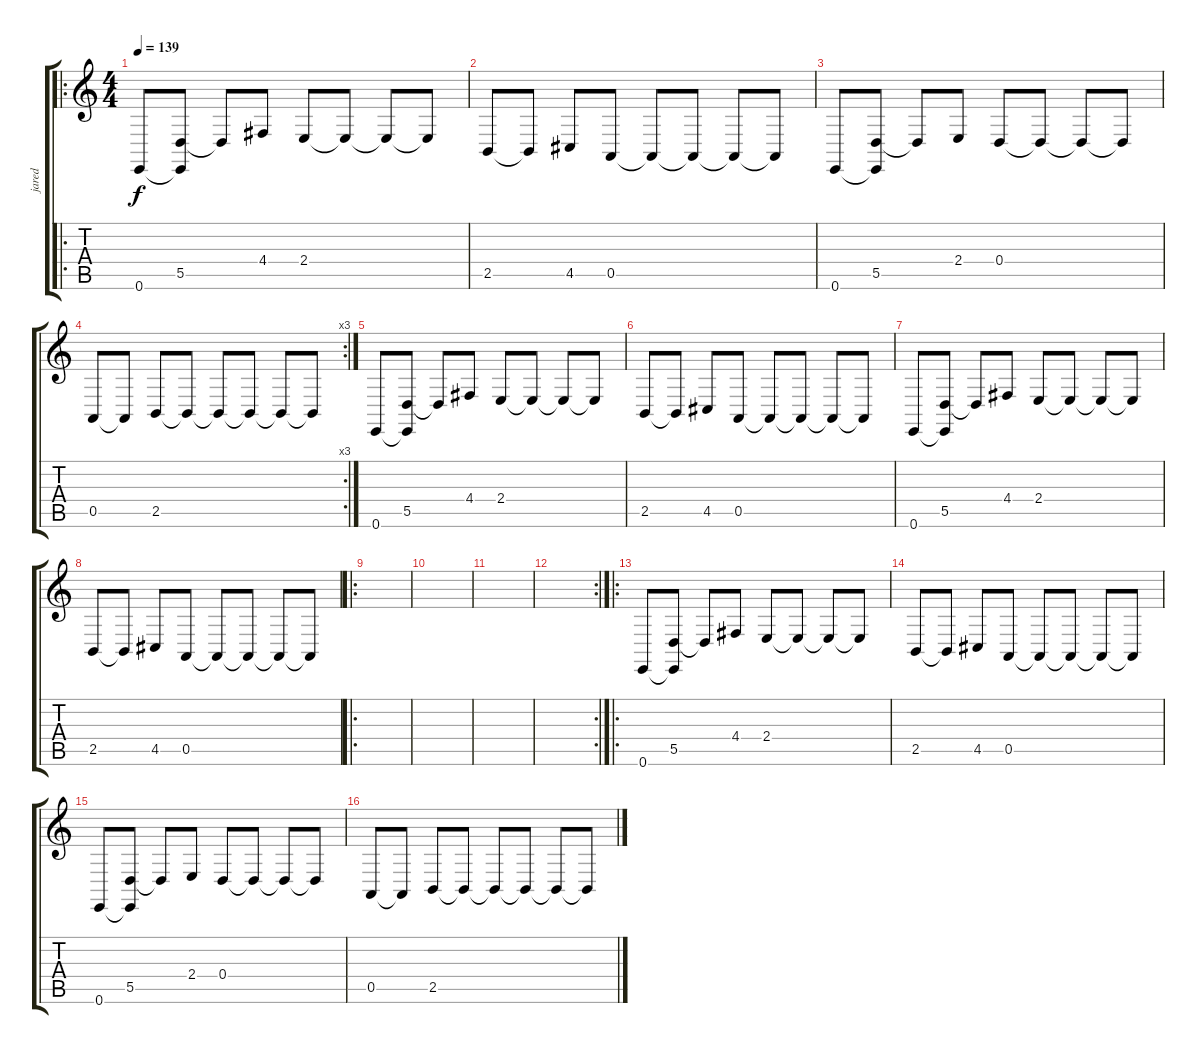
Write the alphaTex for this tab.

\track ("jared" "jared") {instrument lead1square}
\staff {score tabs}
\tuning (E4 B3 G3 D3 A2 E2) {hide}
\ro
\ts (4 4)
\tempo 139
\clef g2
\ks c
0.6.8{dy f instrument lead1square} (5.5 0.6{t}).8 5.5{t}.8 4.4.8 2.4.8 2.4{t}.8 2.4{t}.8 2.4{t}.8 |
2.5.8 2.5{t}.8 4.5.8 0.5.8 0.5{t}.8 0.5{t}.8 0.5{t}.8 0.5{t}.8 |
0.6.8 (5.5 0.6{t}).8 5.5{t}.8 2.4.8 0.4.8 0.4{t}.8 0.4{t}.8 0.4{t}.8 |
\rc 3
0.5.8 0.5{t}.8 2.5.8 2.5{t}.8 2.5{t}.8 2.5{t}.8 2.5{t}.8 2.5{t}.8 |
0.6.8 (5.5 0.6{t}).8 5.5{t}.8 4.4.8 2.4.8 2.4{t}.8 2.4{t}.8 2.4{t}.8 |
2.5.8 2.5{t}.8 4.5.8 0.5.8 0.5{t}.8 0.5{t}.8 0.5{t}.8 0.5{t}.8 |
0.6.8 (5.5 0.6{t}).8 5.5{t}.8 4.4.8 2.4.8 2.4{t}.8 2.4{t}.8 2.4{t}.8 |
2.5.8 2.5{t}.8 4.5.8 0.5.8 0.5{t}.8 0.5{t}.8 0.5{t}.8 0.5{t}.8 |
\ro
|
|
|
\rc 2
|
\ro
0.6.8 (5.5 0.6{t}).8 5.5{t}.8 4.4.8 2.4.8 2.4{t}.8 2.4{t}.8 2.4{t}.8 |
2.5.8 2.5{t}.8 4.5.8 0.5.8 0.5{t}.8 0.5{t}.8 0.5{t}.8 0.5{t}.8 |
0.6.8 (5.5 0.6{t}).8 5.5{t}.8 2.4.8 0.4.8 0.4{t}.8 0.4{t}.8 0.4{t}.8 |
0.5.8 0.5{t}.8 2.5.8 2.5{t}.8 2.5{t}.8 2.5{t}.8 2.5{t}.8 2.5{t}.8
